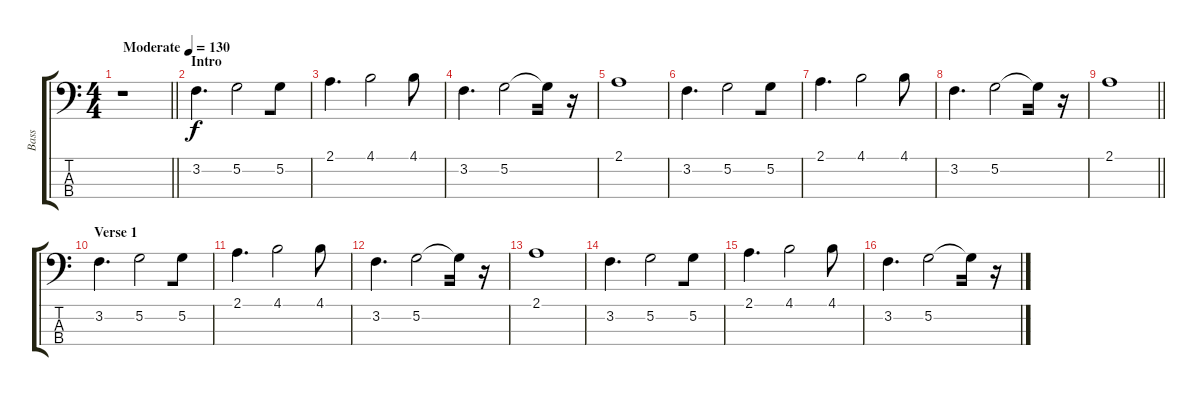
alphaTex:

\track ("Bass" "Bass") {instrument electricbassfinger}
\staff {score tabs}
\tuning (G2 D2 A1 E1) {hide}
\ts (4 4)
\tempo (130 "Moderate")
\clef f4
\barLineRight lightlight
\ks c
r.1{dy f instrument electricbassfinger} |
\section ("" "Intro")
3.2.4{d} 5.2.2{beam merge} 5.2.8 |
2.1.4{d} 4.1.2 4.1.8 |
3.2.4{d} 5.2.2{beam merge} 5.2{t}.16 r.16 |
2.1.1 |
3.2.4{d} 5.2.2{beam merge} 5.2.8 |
2.1.4{d} 4.1.2 4.1.8 |
3.2.4{d} 5.2.2{beam merge} 5.2{t}.16 r.16 |
\barLineRight lightlight
2.1.1 |
\section ("" "Verse 1")
3.2.4{d} 5.2.2{beam merge} 5.2.8 |
2.1.4{d} 4.1.2 4.1.8 |
3.2.4{d} 5.2.2{beam merge} 5.2{t}.16 r.16 |
2.1.1 |
3.2.4{d} 5.2.2{beam merge} 5.2.8 |
2.1.4{d} 4.1.2 4.1.8 |
3.2.4{d} 5.2.2{beam merge} 5.2{t}.16 r.16
